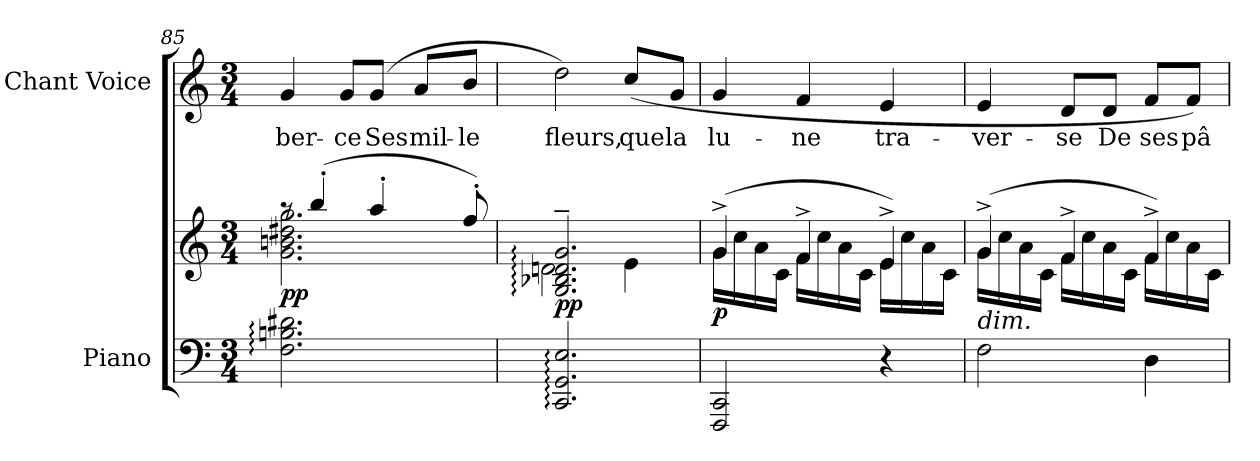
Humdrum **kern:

**kern	**kern	**dynam	**kern	**text
*part2	*part2	*part2	*part1	*part1
*staff3	*staff2	*staff2/3	*staff1	*staff1
*I"Piano	*	*	*I"Chant Voice	*
*I'Pno	*	*	*	*
*clefF4	*clefG2	*	*clefG2	*
*k[]	*k[]	*	*k[]	*
*M3/4	*M3/4	*	*M3/4	*
=85	=85	=85	=85	=85
*	*^	*	*	*
!	!	!	!LO:DY:b	!	!LO:LY:b
2.F\: 2.Bn\: 2.d#X\:	8raa	2.g\: 2.bn\: 2.dd#X\: 2.gg\:	pp	4g/	ber-
.	(>4bb'/	.	.	.	.
!	!	!	!	!	!LO:LY:b
.	.	.	.	8g/L	-ce
!	!	!	!	!	!LO:LY:b
.	4aa'/	.	.	(>8g/J	Ses
!	!	!	!	!	!LO:LY:b
.	.	.	.	8a/L	mil-
!	!	!	!	!	!LO:LY:b
.	8ff'/)	.	.	8b/J	-le
=86	=86	=86	=86	=86	=86
!	!	!	!LO:DY:b	!	!LO:LY:b
2.CC/: 2.GG/: 2.E/:	2.G/:~ 2.B-X/:~ 2.d/:~ 2.g/:~	2dn\	pp	2dd\)	fleurs,
!	!	!	!	!	!LO:LY:b
.	.	4e\	.	(>8cc/L	que
!	!	!	!	!	!LO:LY:b
.	.	.	.	8g/J	la
!!LO:LB:g=z
=87	=87	=87	=87	=87	=87
!	!	!	!LO:DY:b	!	!LO:LY:b
2FFF/ 2CC/	(>4g^/	16g\LL	p	4g/	lu-
.	.	16cc\	.	.	.
.	.	16a\	.	.	.
.	.	16c\JJ	.	.	.
!	!	!	!	!	!LO:LY:b
.	4f^/	16f\LL	.	4f/	-ne
.	.	16cc\	.	.	.
.	.	16a\	.	.	.
.	.	16c\JJ	.	.	.
!	!	!	!	!	!LO:LY:b
4r	4e^/)	16e\LL	.	4e/	tra-
.	.	16cc\	.	.	.
.	.	16a\	.	.	.
.	.	16c\JJ	.	.	.
=88	=88	=88	=88	=88	=88
!	!LO:TX:b:i:t=dim.	!	!	!	!
!	!	!	!	!	!LO:LY:b
2F\	(>4g^/	16g\LL	.	4e/	-ver-
.	.	16cc\	.	.	.
.	.	16a\	.	.	.
.	.	16c\JJ	.	.	.
!	!	!	!	!	!LO:LY:b
.	4f^/	16f\LL	.	8d/L	-se
.	.	16cc\	.	.	.
!	!	!	!	!	!LO:LY:b
.	.	16a\	.	8d/J	De
.	.	16c\JJ	.	.	.
!	!	!	!	!	!LO:LY:b
4D\	4f^/)	16f\LL	.	8f/L	ses
.	.	16cc\	.	.	.
!	!	!	!	!	!LO:LY:b
.	.	16a\	.	8f/J)	pâ-
.	.	16c\JJ	.	.	.
*	*v	*v	*	*	*
=	=	=	=	=
*-	*-	*-	*-	*-
